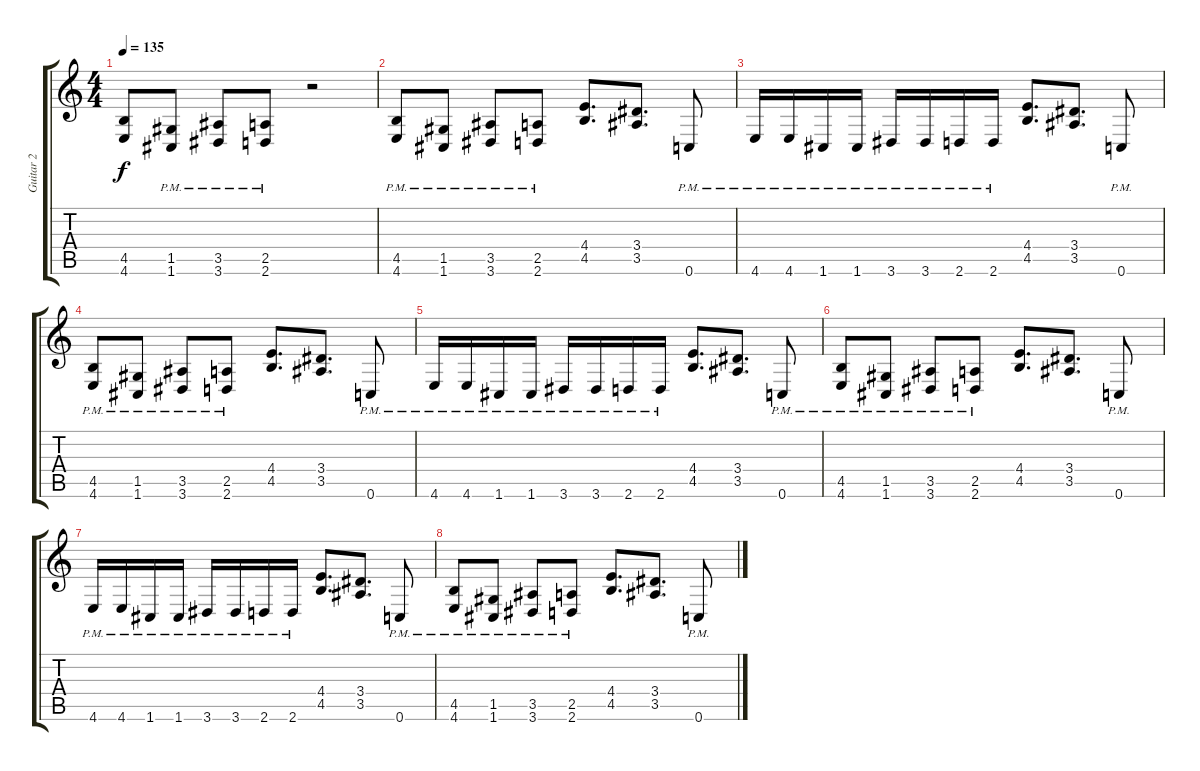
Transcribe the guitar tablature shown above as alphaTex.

\track ("Guitar 2" "Guitar 2") {instrument distortionguitar}
\staff {score tabs}
\tuning (D4 A3 F3 C3 G2 C2) {hide}
\ts (4 4)
\tempo 135
\clef g2
\ks c
(4.5 4.6).8{dy f} (1.5{pm} 1.6{pm}).8 (3.5{pm} 3.6{pm}).8 (2.5{pm} 2.6{pm}).8 r.2 |
(4.5{pm} 4.6{pm}).8 (1.5{pm} 1.6{pm}).8 (3.5{pm} 3.6{pm}).8 (2.5{pm} 2.6{pm}).8 (4.4 4.5).8{d} (3.4 3.5).8{d} 0.6{pm}.8 |
4.6{pm}.16 4.6{pm}.16 1.6{pm}.16 1.6{pm}.16 3.6{pm}.16 3.6{pm}.16 2.6{pm}.16 2.6{pm}.16 (4.4 4.5).8{d} (3.4 3.5).8{d} 0.6{pm}.8 |
(4.5{pm} 4.6{pm}).8 (1.5{pm} 1.6{pm}).8 (3.5{pm} 3.6{pm}).8 (2.5{pm} 2.6{pm}).8 (4.4 4.5).8{d} (3.4 3.5).8{d} 0.6{pm}.8 |
4.6{pm}.16 4.6{pm}.16 1.6{pm}.16 1.6{pm}.16 3.6{pm}.16 3.6{pm}.16 2.6{pm}.16 2.6{pm}.16 (4.4 4.5).8{d} (3.4 3.5).8{d} 0.6{pm}.8 |
(4.5{pm} 4.6{pm}).8 (1.5{pm} 1.6{pm}).8 (3.5{pm} 3.6{pm}).8 (2.5{pm} 2.6{pm}).8 (4.4 4.5).8{d} (3.4 3.5).8{d} 0.6{pm}.8 |
4.6{pm}.16 4.6{pm}.16 1.6{pm}.16 1.6{pm}.16 3.6{pm}.16 3.6{pm}.16 2.6{pm}.16 2.6{pm}.16 (4.4 4.5).8{d} (3.4 3.5).8{d} 0.6{pm}.8 |
(4.5{pm} 4.6{pm}).8 (1.5{pm} 1.6{pm}).8 (3.5{pm} 3.6{pm}).8 (2.5{pm} 2.6{pm}).8 (4.4 4.5).8{d} (3.4 3.5).8{d} 0.6{pm}.8
